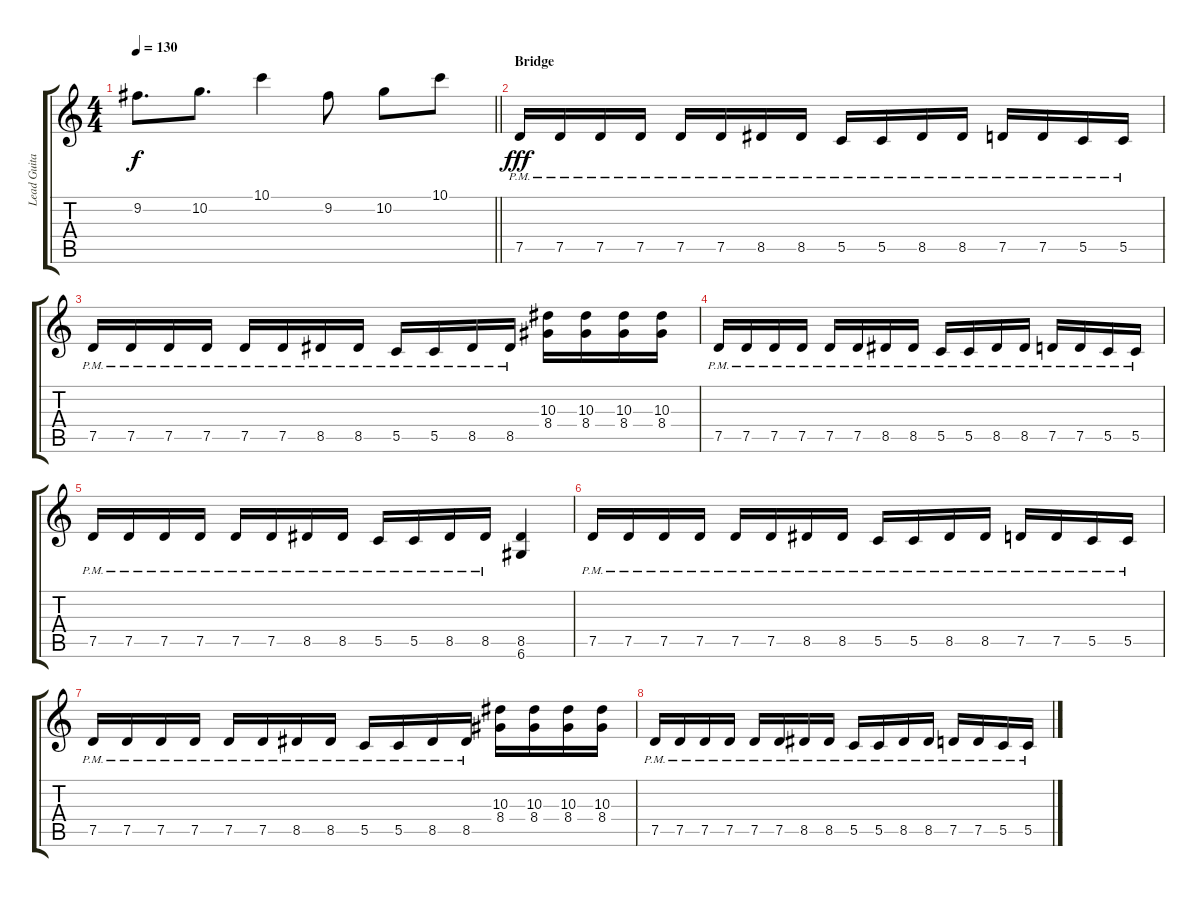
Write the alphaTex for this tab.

\track ("Lead Guitar" "Lead Guita") {instrument overdrivenguitar}
\staff {score tabs}
\tuning (D4 A3 F3 C3 G2 D2) {hide}
\ts (4 4)
\tempo 130
\clef g2
\barLineRight lightlight
\ks c
9.2.8{d dy f} 10.2.8{d} 10.1.4 9.2.8 10.2.8 10.1.8 |
\section ("" "Bridge")
7.5{pm}.16{dy fff} 7.5{pm}.16 7.5{pm}.16 7.5{pm}.16 7.5{pm}.16 7.5{pm}.16 8.5{pm}.16 8.5{pm}.16 5.5{pm}.16 5.5{pm}.16 8.5{pm}.16 8.5{pm}.16 7.5{pm}.16 7.5{pm}.16 5.5{pm}.16 5.5{pm}.16 |
7.5{pm}.16 7.5{pm}.16 7.5{pm}.16 7.5{pm}.16 7.5{pm}.16 7.5{pm}.16 8.5{pm}.16 8.5{pm}.16 5.5{pm}.16 5.5{pm}.16 8.5{pm}.16 8.5{pm}.16 (10.3 8.4).16 (10.3 8.4).16 (10.3 8.4).16 (10.3 8.4).16 |
7.5{pm}.16 7.5{pm}.16 7.5{pm}.16 7.5{pm}.16 7.5{pm}.16 7.5{pm}.16 8.5{pm}.16 8.5{pm}.16 5.5{pm}.16 5.5{pm}.16 8.5{pm}.16 8.5{pm}.16 7.5{pm}.16 7.5{pm}.16 5.5{pm}.16 5.5{pm}.16 |
7.5{pm}.16 7.5{pm}.16 7.5{pm}.16 7.5{pm}.16 7.5{pm}.16 7.5{pm}.16 8.5{pm}.16 8.5{pm}.16 5.5{pm}.16 5.5{pm}.16 8.5{pm}.16 8.5{pm}.16 (8.5 6.6).4 |
7.5{pm}.16 7.5{pm}.16 7.5{pm}.16 7.5{pm}.16 7.5{pm}.16 7.5{pm}.16 8.5{pm}.16 8.5{pm}.16 5.5{pm}.16 5.5{pm}.16 8.5{pm}.16 8.5{pm}.16 7.5{pm}.16 7.5{pm}.16 5.5{pm}.16 5.5{pm}.16 |
7.5{pm}.16 7.5{pm}.16 7.5{pm}.16 7.5{pm}.16 7.5{pm}.16 7.5{pm}.16 8.5{pm}.16 8.5{pm}.16 5.5{pm}.16 5.5{pm}.16 8.5{pm}.16 8.5{pm}.16 (10.3 8.4).16 (10.3 8.4).16 (10.3 8.4).16 (10.3 8.4).16 |
7.5{pm}.16 7.5{pm}.16 7.5{pm}.16 7.5{pm}.16 7.5{pm}.16 7.5{pm}.16 8.5{pm}.16 8.5{pm}.16 5.5{pm}.16 5.5{pm}.16 8.5{pm}.16 8.5{pm}.16 7.5{pm}.16 7.5{pm}.16 5.5{pm}.16 5.5{pm}.16
